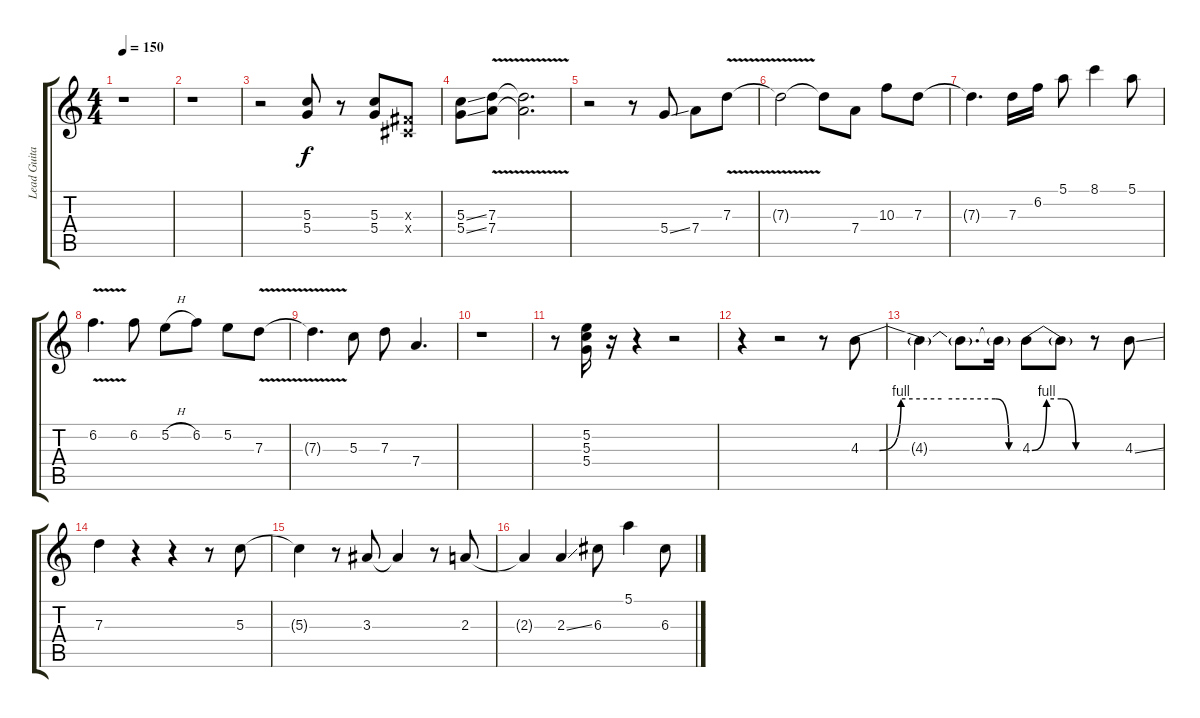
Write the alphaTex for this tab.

\track ("Lead Guitar" "Lead Guita") {instrument electricguitarjazz}
\staff {score tabs}
\tuning (E4 B3 G3 D3 A2 E2) {hide}
\ts (4 4)
\tempo 150
\clef g2
\ks c
r.1{dy f instrument electricguitarjazz} |
r.1 |
r.2 (5.3 5.4).8 r.8 (5.3 5.4).8 (-1.3{x} -1.4{x}).8 |
(5.3{ss} 5.4{ss}).8 (7.3{v} 7.4{v}).8 (7.3{v t} 7.4{v t}).2{d} |
r.2 r.8 5.4{ss}.8 7.4.8 7.3{v}.8 |
7.3{t}.2 7.3{t}.8 7.4.8 10.3.8 7.3.8 |
7.3{t}.4{d} 7.3.16 6.2.16 5.1.8 8.1.4 5.1.8 |
6.2{v}.4{d} 6.2.8 5.2{h}.8 6.2.8 5.2.8 7.3{v}.8 |
7.3{t}.4{d} 5.3.8 7.3.8 7.4.4{d} |
r.1 |
r.8 (5.2 5.3 5.4).16 r.16 r.4 r.2 |
r.4 r.2 r.8 4.3{be (custom 0 0 7 0 15 4 30 4 50 4 55 0 60 0)}.8 |
4.3{t}.4 4.3{t}.8{d} 4.3{t}.16 4.3{be (custom 0 0 15 4 30 4 45 0 60 0)}.8 4.3{t}.8 r.8 4.3{ss}.8 |
7.3.4 r.4 r.4 r.8 5.3.8 |
5.3{t}.4 r.8 3.3.8 3.3{t}.4 r.8 2.3.8 |
2.3{t}.4 2.3{ss}.4 6.3.8 5.1.4 6.3.8
